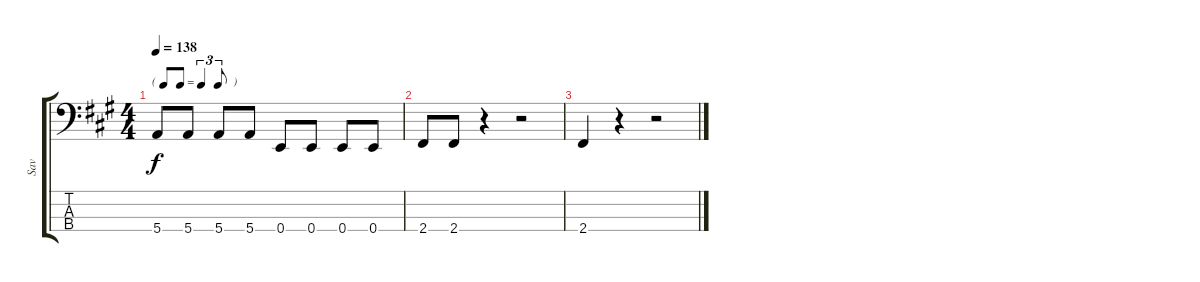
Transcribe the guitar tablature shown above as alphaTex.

\track ("Sav" "Sav") {instrument electricbasspick}
\staff {score tabs}
\tuning (G2 D2 A1 E1) {hide}
\ts (4 4)
\tf triplet8th
\tempo 138
\clef f4
\ks a
5.4.8{dy f} 5.4.8 5.4.8 5.4.8 0.4.8 0.4.8 0.4.8 0.4.8 |
2.4.8 2.4.8 r.4 r.2 |
2.4.4 r.4 r.2
